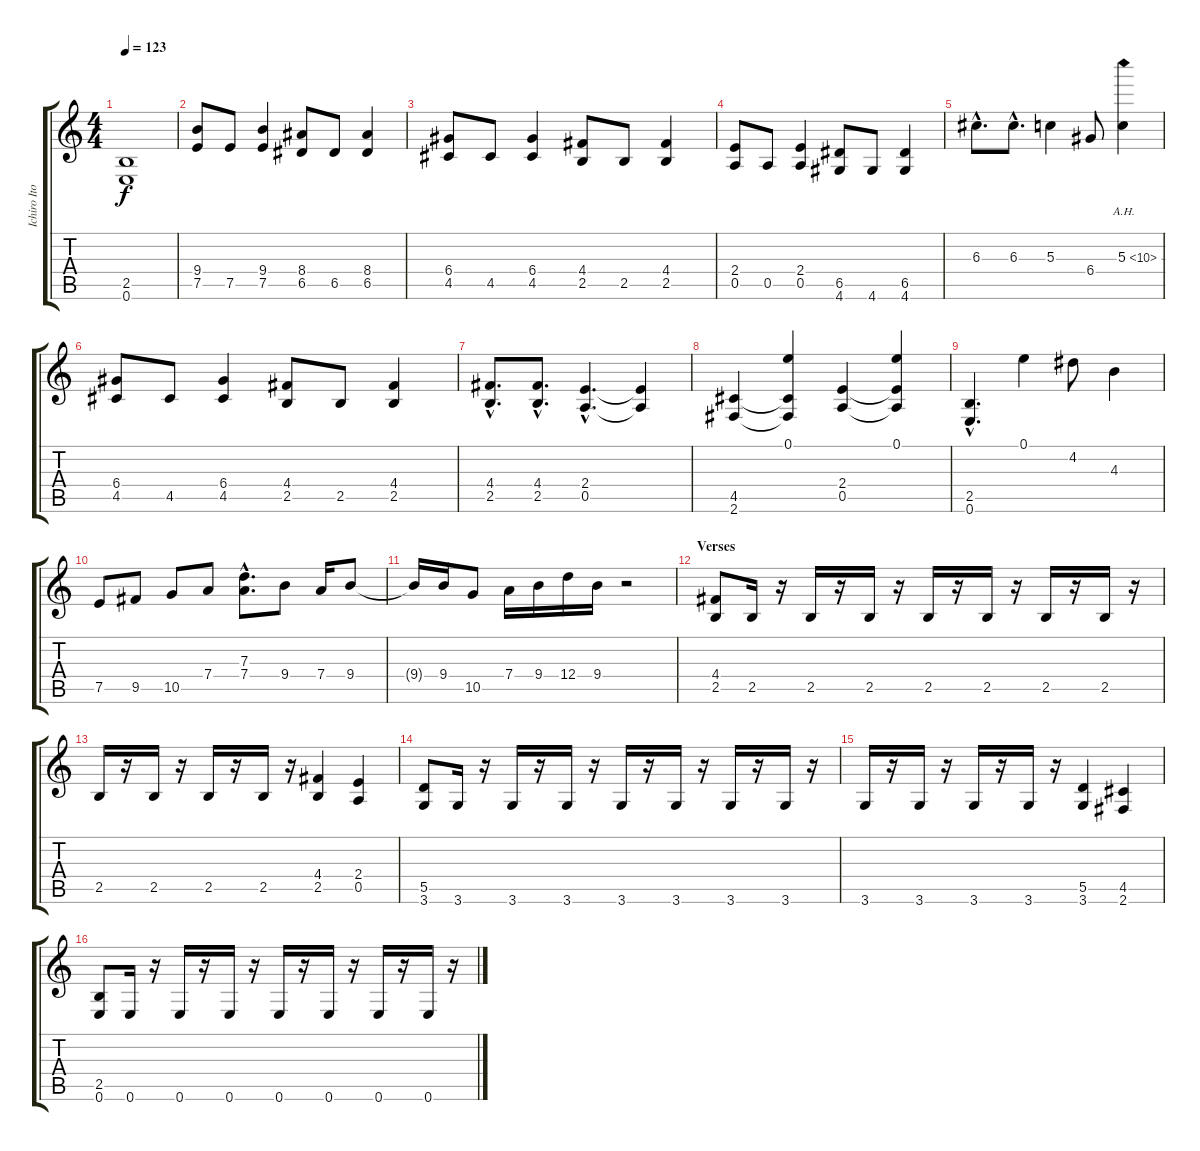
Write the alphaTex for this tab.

\track ("Ichiro Ito (Guitar)" "Ichiro Ito") {instrument distortionguitar}
\staff {score tabs}
\tuning (E4 B3 G3 D3 A2 E2) {hide}
\ts (4 4)
\tempo 123
\clef g2
\ks c
(2.5 0.6).1{dy f} |
(9.4 7.5).8 7.5.8 (9.4 7.5).4 (8.4 6.5).8 6.5.8 (8.4 6.5).4 |
(6.4 4.5).8 4.5.8 (6.4 4.5).4 (4.4 2.5).8 2.5.8 (4.4 2.5).4 |
(2.4 0.5).8 0.5.8 (2.4 0.5).4 (6.5 4.6).8 4.6.8 (6.5 4.6).4 |
6.3{hac}.8{d} 6.3{hac}.8{d} 5.3.4 6.4.8 5.3{ah 5}.4 |
(6.4 4.5).8 4.5.8 (6.4 4.5).4 (4.4 2.5).8 2.5.8 (4.4 2.5).4 |
(4.4{hac} 2.5{hac}).8{d} (4.4{hac} 2.5{hac}).8{d} (2.4{hac} 0.5{hac}).4{d} (2.4{t} 0.5{t}).4 |
(4.5 2.6).4 (0.1 4.5{t} 2.6{t}).4 (2.4 0.5).4 (0.1 2.4{t} 0.5{t}).4 |
(2.5{hac} 0.6{hac}).4{d} 0.1.4 4.2.8 4.3.4 |
7.5.8 9.5.8 10.5.8 7.4.8 (7.3{hac} 7.4{hac}).8{d} 9.4.8 7.4.16 9.4.8 |
9.4{t}.16 9.4.16 10.5.8 7.4.16 9.4.16 12.4.16 9.4.16 r.2 |
\section ("" "Verses")
(4.4 2.5).8 2.5.16 r.16 2.5.16 r.16 2.5.16 r.16 2.5.16 r.16 2.5.16 r.16 2.5.16 r.16 2.5.16 r.16 |
2.5.16 r.16 2.5.16 r.16 2.5.16 r.16 2.5.16 r.16 (4.4 2.5).4 (2.4 0.5).4 |
(5.5 3.6).8 3.6.16 r.16 3.6.16 r.16 3.6.16 r.16 3.6.16 r.16 3.6.16 r.16 3.6.16 r.16 3.6.16 r.16 |
3.6.16 r.16 3.6.16 r.16 3.6.16 r.16 3.6.16 r.16 (5.5 3.6).4 (4.5 2.6).4 |
(2.5 0.6).8 0.6.16 r.16 0.6.16 r.16 0.6.16 r.16 0.6.16 r.16 0.6.16 r.16 0.6.16 r.16 0.6.16 r.16
